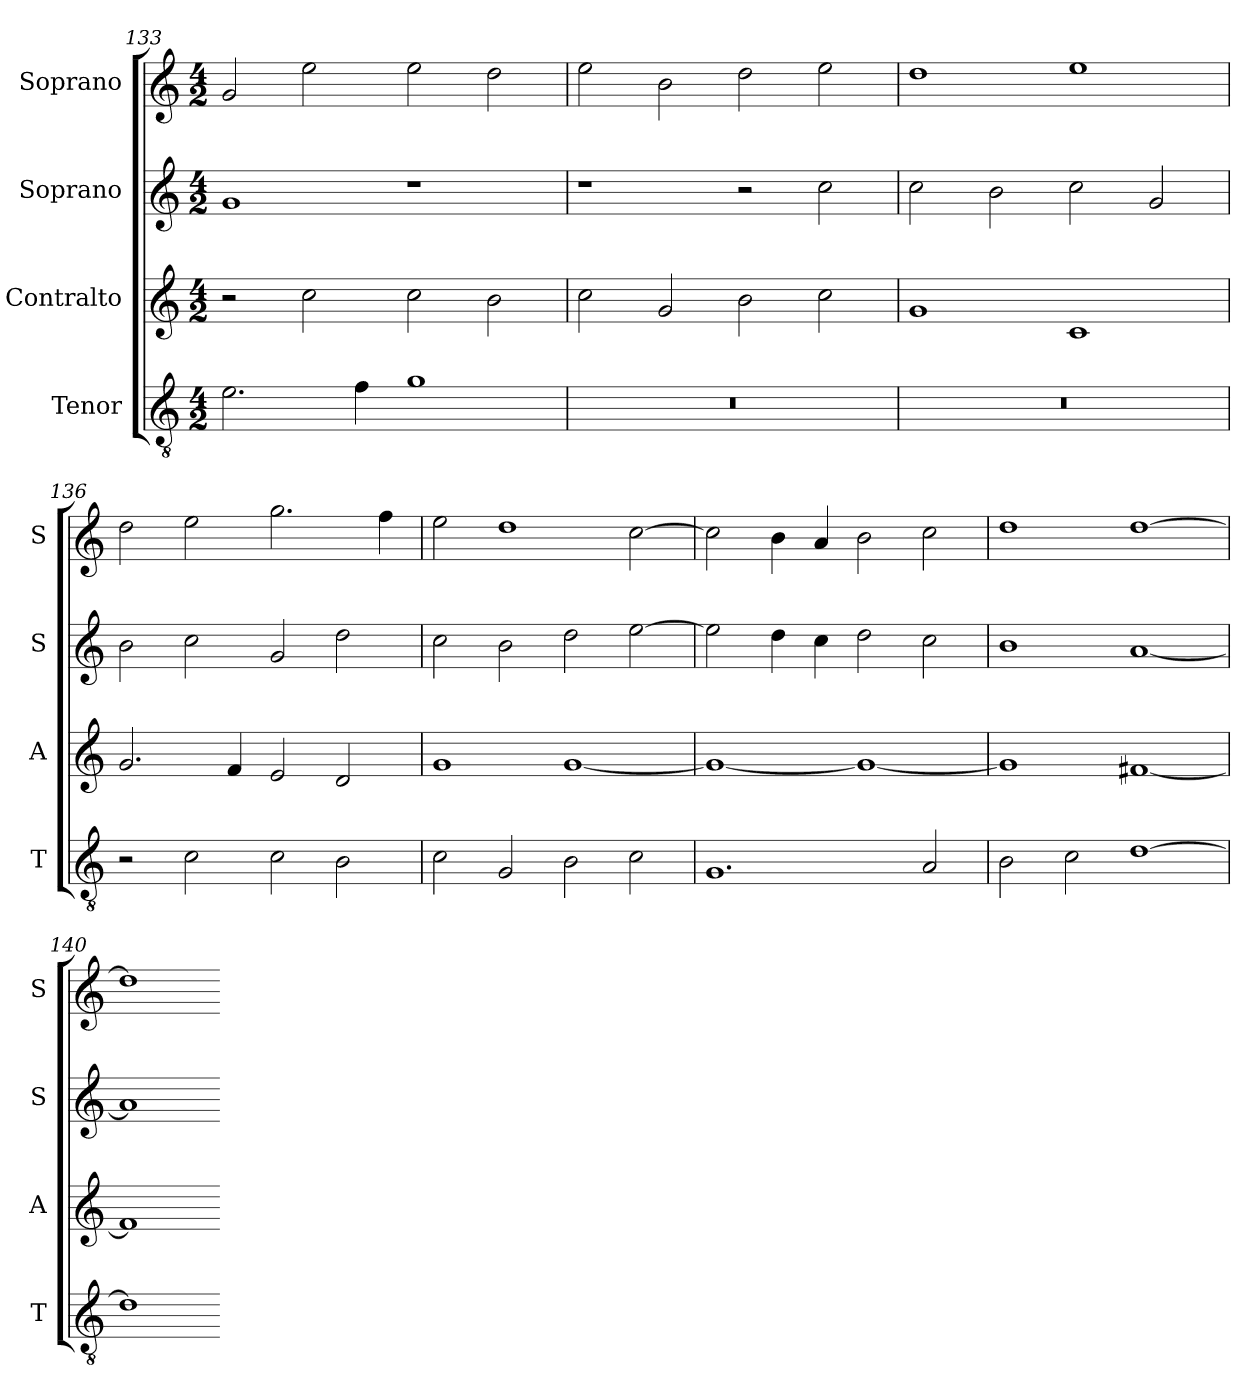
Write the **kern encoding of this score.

**kern	**kern	**kern	**kern
*part4	*part3	*part2	*part1
*staff4	*staff3	*staff2	*staff1
*I"Tenor	*I"Contralto	*I"Soprano	*I"Soprano
*I'T	*I'A	*I'S	*I'S
*clefGv2	*clefG2	*clefG2	*clefG2
*k[]	*k[]	*k[]	*k[]
*C:ion	*C:ion	*C:ion	*C:ion
*M4/2	*M4/2	*M4/2	*M4/2
=133	=133	=133	=133
2.e	2r	1g	2g
.	2cc	.	2ee
4f	.	.	.
1g	2cc	1r	2ee
.	2b	.	2dd
=134	=134	=134	=134
0r	2cc	1r	2ee
.	2g	.	2b
.	2b	2r	2dd
.	2cc	2cc	2ee
=135	=135	=135	=135
0r	1g	2cc	1dd
.	.	2b	.
.	1c	2cc	1ee
.	.	2g	.
=136	=136	=136	=136
2r	2.g	2b	2dd
2c	.	2cc	2ee
.	4f	.	.
2c	2e	2g	2.gg
2B	2d	2dd	.
.	.	.	4ff
=137	=137	=137	=137
2c	1g	2cc	2ee
2G	.	2b	1dd
2B	[1g	2dd	.
2c	.	[2ee	[2cc
=138	=138	=138	=138
1.G	1g_	2ee]	2cc]
.	.	4dd	4b
.	.	4cc	4a
.	1g_	2dd	2b
2A	.	2cc	2cc
=139	=139	=139	=139
2B	1g]	1b	1dd
2c	.	.	.
[1d	[1f#X	[1a	[1dd
=140	=140	=140	=140
1d]	1f#]	1a]	1dd]
=-	=-	=-	=-
*-	*-	*-	*-
